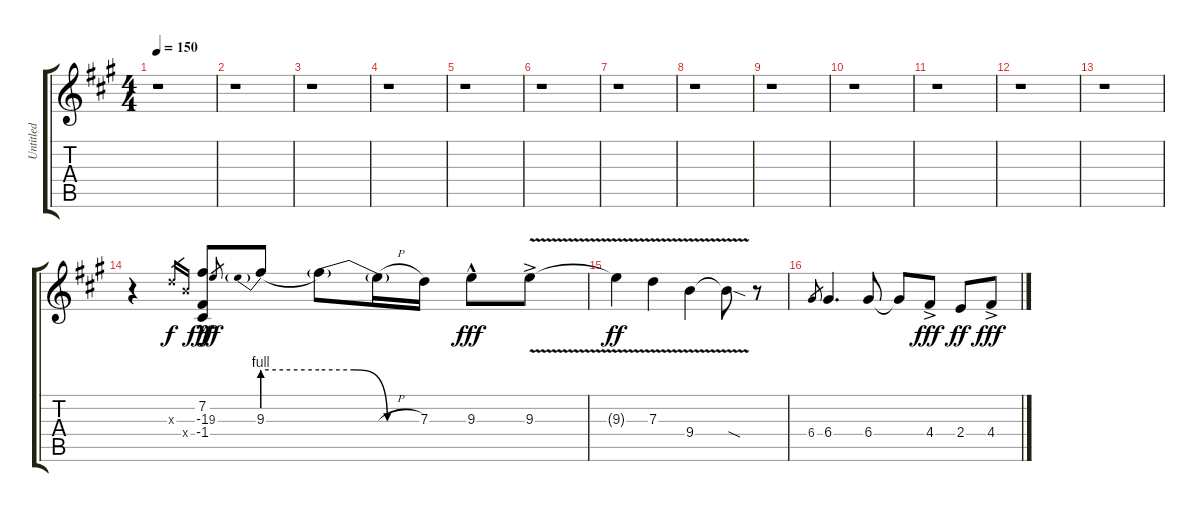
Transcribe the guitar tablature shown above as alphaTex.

\track ("Untitled" "Untitled") {instrument distortionguitar}
\staff {score tabs}
\tuning (E4 B3 G3 D3 A2 E2) {hide}
\ts (4 4)
\tempo 150
\clef g2
\ks a
r.1{dy f instrument distortionguitar} |
r.1 |
r.1 |
r.1 |
r.1 |
r.1 |
r.1 |
r.1 |
r.1 |
r.1 |
r.1 |
r.1 |
r.1 |
r.4 7.3{x}.16{gr} 9.4{x}.16{gr} (7.2{hac} -1.3 -1.4).8{dy fff} 9.3.8{gr dy ff} 9.3{be (prebend 0 4 60 4)}.8 9.3{be (custom 0 4 20 4 40 0 60 0) t}.8 9.3{h t}.16 7.3.16 9.3{hac}.8{dy fff} 9.3{v ac}.8 |
9.3{v t}.4{dy ff} 7.3{v}.4 9.4{v}.4 9.4{sod t}.8 r.8 |
6.4.8{gr} 6.4.4{d} 6.4.8 6.4{t}.8 4.4{ac}.8{dy fff} 2.4.8{dy ff} 4.4{ac}.8{dy fff}
